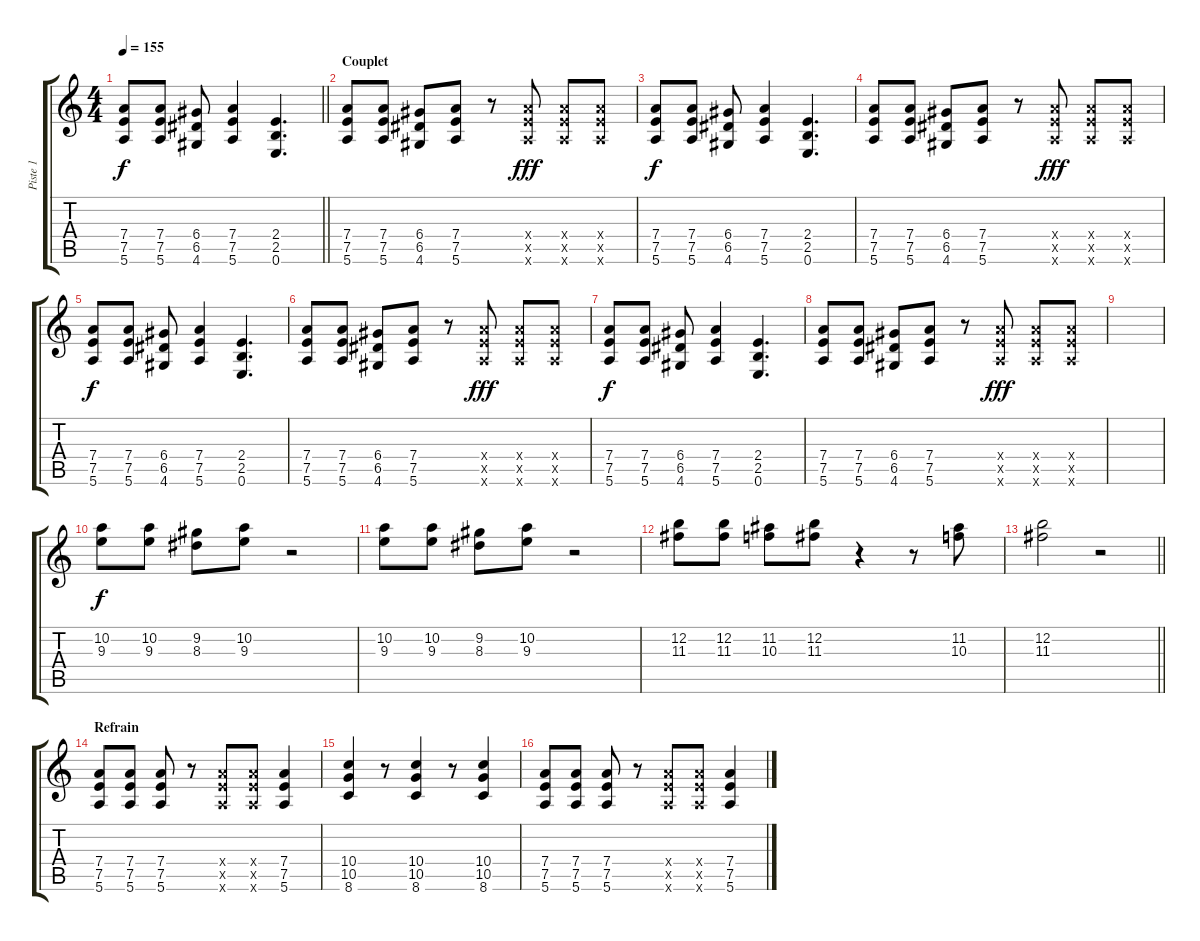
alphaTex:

\track ("Piste 1" "Piste 1") {instrument overdrivenguitar}
\staff {score tabs}
\tuning (E4 B3 G3 D3 A2 E2) {hide}
\ts (4 4)
\tempo 155
\clef g2
\barLineRight lightlight
\ks c
(7.4 7.5 5.6).8{dy f} (7.4 7.5 5.6).8 (6.4 6.5 4.6).8 (7.4 7.5 5.6).4 (2.4 2.5 0.6).4{d} |
\section ("" "Couplet")
(7.4 7.5 5.6).8 (7.4 7.5 5.6).8 (6.4 6.5 4.6).8 (7.4 7.5 5.6).8 r.8 (7.4{x} 7.5{x} 5.6{x}).8{dy fff} (7.4{x} 7.5{x} 5.6{x}).8 (7.4{x} 7.5{x} 5.6{x}).8 |
(7.4 7.5 5.6).8{dy f} (7.4 7.5 5.6).8 (6.4 6.5 4.6).8 (7.4 7.5 5.6).4 (2.4 2.5 0.6).4{d} |
(7.4 7.5 5.6).8 (7.4 7.5 5.6).8 (6.4 6.5 4.6).8 (7.4 7.5 5.6).8 r.8 (7.4{x} 7.5{x} 5.6{x}).8{dy fff} (7.4{x} 7.5{x} 5.6{x}).8 (7.4{x} 7.5{x} 5.6{x}).8 |
(7.4 7.5 5.6).8{dy f} (7.4 7.5 5.6).8 (6.4 6.5 4.6).8 (7.4 7.5 5.6).4 (2.4 2.5 0.6).4{d} |
(7.4 7.5 5.6).8 (7.4 7.5 5.6).8 (6.4 6.5 4.6).8 (7.4 7.5 5.6).8 r.8 (7.4{x} 7.5{x} 5.6{x}).8{dy fff} (7.4{x} 7.5{x} 5.6{x}).8 (7.4{x} 7.5{x} 5.6{x}).8 |
(7.4 7.5 5.6).8{dy f} (7.4 7.5 5.6).8 (6.4 6.5 4.6).8 (7.4 7.5 5.6).4 (2.4 2.5 0.6).4{d} |
(7.4 7.5 5.6).8 (7.4 7.5 5.6).8 (6.4 6.5 4.6).8 (7.4 7.5 5.6).8 r.8 (7.4{x} 7.5{x} 5.6{x}).8{dy fff} (7.4{x} 7.5{x} 5.6{x}).8 (7.4{x} 7.5{x} 5.6{x}).8 |
|
(10.2 9.3).8{dy f} (10.2 9.3).8 (9.2 8.3).8 (10.2 9.3).8 r.2 |
(10.2 9.3).8 (10.2 9.3).8 (9.2 8.3).8 (10.2 9.3).8 r.2 |
(12.2 11.3).8 (12.2 11.3).8 (11.2 10.3).8 (12.2 11.3).8 r.4 r.8 (11.2 10.3).8 |
\barLineRight lightlight
(12.2 11.3).2 r.2 |
\section ("" "Refrain")
(7.4 7.5 5.6).8 (7.4 7.5 5.6).8 (7.4 7.5 5.6).8 r.8 (7.4{x} 7.5{x} 5.6{x}).8 (7.4{x} 7.5{x} 5.6{x}).8 (7.4 7.5 5.6).4 |
(10.4 10.5 8.6).4 r.8 (10.4 10.5 8.6).4 r.8 (10.4 10.5 8.6).4 |
(7.4 7.5 5.6).8 (7.4 7.5 5.6).8 (7.4 7.5 5.6).8 r.8 (7.4{x} 7.5{x} 5.6{x}).8 (7.4{x} 7.5{x} 5.6{x}).8 (7.4 7.5 5.6).4
